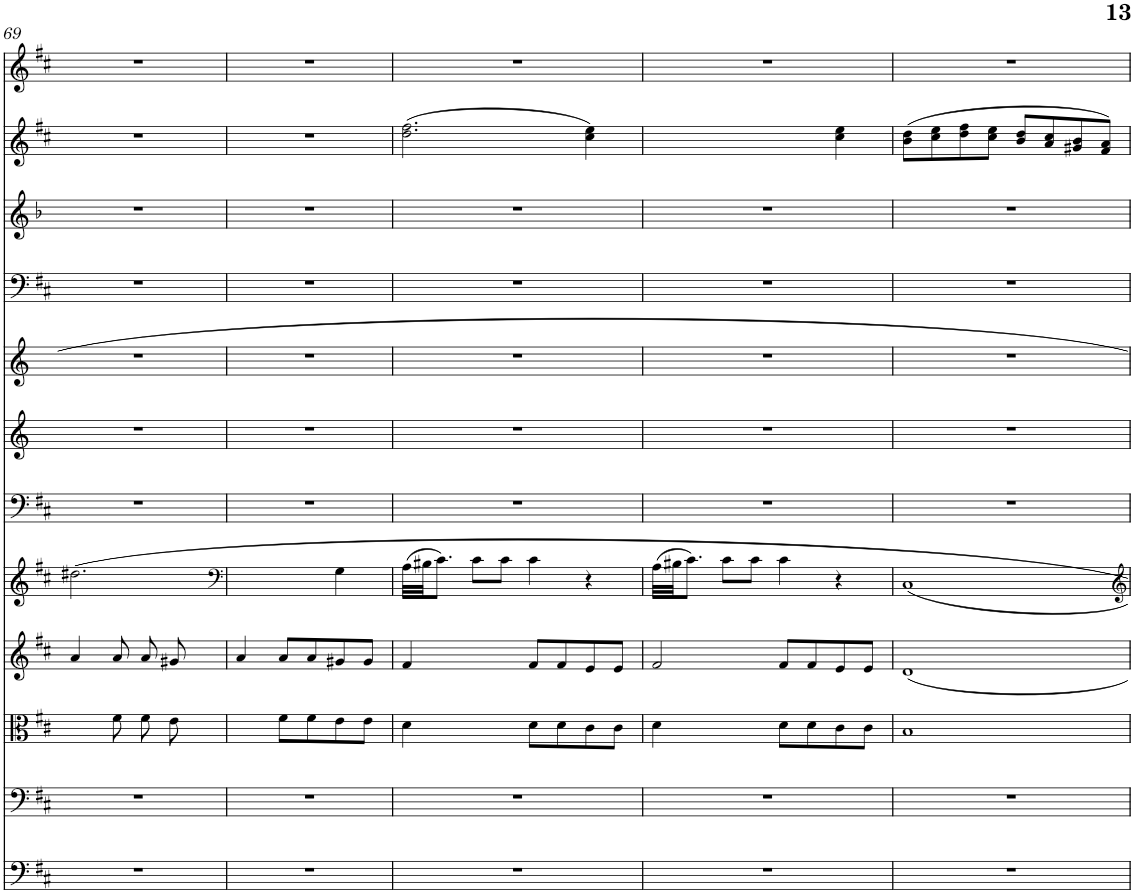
**kern	**kern	**kern	**kern	**kern	**kern	**kern	**kern	**kern	**kern	**kern	**kern
*part12	*part11	*part10	*part9	*part8	*part7	*part6	*part5	*part4	*part3	*part2	*part1
*staff12	*staff11	*staff10	*staff9	*staff8	*staff7	*staff6	*staff5	*staff4	*staff3	*staff2	*staff1
*I"Voice	*I"Voice	*I"Voice	*I"Voice	*I"Voice	*I"Voice	*I"Voice	*I"Voice	*I"Voice	*I"Voice	*I"Voice	*I"Voice
*I'V	*I'V	*I'V	*I'V	*I'V	*I'V	*I'V	*I'V	*I'V	*I'V	*I'V	*I'V
!!LO:PB:g=z
*clefF4	*clefF4	*clefC3	*clefG2	*clefG2	*clefF4	*clefG2	*clefG2	*clefF4	*clefG2	*clefG2	*clefG2
*k[f#c#]	*k[f#c#]	*k[f#c#]	*k[f#c#]	*k[f#c#]	*k[f#c#]	*k[]	*k[]	*k[f#c#]	*k[b-]	*k[f#c#]	*k[f#c#]
*M4/4	*M4/4	*M4/4	*M4/4	*M4/4	*M4/4	*M4/4	*M4/4	*M4/4	*M4/4	*M4/4	*M4/4
*met(c)	*met(c)	*met(c)	*met(c)	*met(c)	*met(c)	*met(c)	*met(c)	*met(c)	*met(c)	*met(c)	*met(c)
=69	=69	=69	=69	=69	=69	=69	=69	=69	=69	=69	=69
1r	1r	4ryy	4a/	2.dd#X\	1r	1r	1r	1r	1r	1r	1r
.	.	8f#\	8a/	.	.	.	.	.	.	.	.
.	.	8f#\	8a/	.	.	.	.	.	.	.	.
.	.	8e\	8g#X/	.	.	.	.	.	.	.	.
.	.	8ryy	8ryy	.	.	.	.	.	.	.	.
.	.	4ryy	4ryy	4ryy	.	.	.	.	.	.	.
=70	=70	=70	=70	=70	=70	=70	=70	=70	=70	=70	=70
*	*	*	*	*clefF4	*	*	*	*	*	*	*
1r	1r	4ryy	4a/	2ryy	1r	1r	1r	1r	1r	1r	1r
.	.	8f#\L	8a/L	.	.	.	.	.	.	.	.
.	.	8f#\	8a/	.	.	.	.	.	.	.	.
.	.	8e\	8g#X/	4G\	.	.	.	.	.	.	.
.	.	8e\J	8g#/J	.	.	.	.	.	.	.	.
.	.	4ryy	4ryy	4ryy	.	.	.	.	.	.	.
=71	=71	=71	=71	=71	=71	=71	=71	=71	=71	=71	=71
1r	1r	4d\	4f#/	(>32A\LLL	1r	1r	1r	1r	1r	(>2.dd\ 2.ff#\	1r
.	.	.	.	32B#X\JJ	.	.	.	.	.	.	.
.	.	.	.	8.c#\J)	.	.	.	.	.	.	.
.	.	4ryy	4ryy	8c#\L	.	.	.	.	.	.	.
.	.	.	.	8c#\J	.	.	.	.	.	.	.
.	.	8d\L	8f#/L	4c#\	.	.	.	.	.	.	.
.	.	8d\	8f#/	.	.	.	.	.	.	.	.
.	.	8c#\	8e/	4r	.	.	.	.	.	4cc#\ 4ee\)	.
.	.	8c#\J	8e/J	.	.	.	.	.	.	.	.
=72	=72	=72	=72	=72	=72	=72	=72	=72	=72	=72	=72
1r	1r	4d\	2f#/	(>32A\LLL	1r	1r	1r	1r	1r	2.ryy	1r
.	.	.	.	32B#X\JJ	.	.	.	.	.	.	.
.	.	.	.	8.c#\J)	.	.	.	.	.	.	.
.	.	4ryy	.	8c#\L	.	.	.	.	.	.	.
.	.	.	.	8c#\J	.	.	.	.	.	.	.
.	.	8d\L	8f#/L	4c#\	.	.	.	.	.	.	.
.	.	8d\	8f#/	.	.	.	.	.	.	.	.
.	.	8c#\	8e/	4r	.	.	.	.	.	4cc#\ 4ee\	.
.	.	8c#\J	8e/J	.	.	.	.	.	.	.	.
=73	=73	=73	=73	=73	=73	=73	=73	=73	=73	=73	=73
1r	1r	1B	1d	1C#	1r	1r	1r	1r	1r	(>8b\ 8dd\L	1r
.	.	.	.	.	.	.	.	.	.	8cc#\ 8ee\	.
.	.	.	.	.	.	.	.	.	.	8dd\ 8ff#\	.
.	.	.	.	.	.	.	.	.	.	8cc#\ 8ee\J	.
.	.	.	.	.	.	.	.	.	.	8b/ 8dd/L	.
.	.	.	.	.	.	.	.	.	.	8a/ 8cc#/	.
.	.	.	.	.	.	.	.	.	.	8g#X/ 8b/	.
.	.	.	.	.	.	.	.	.	.	8f#/ 8a/J)	.
=	=	=	=	=	=	=	=	=	=	=	=
*-	*-	*-	*-	*-	*-	*-	*-	*-	*-	*-	*-
